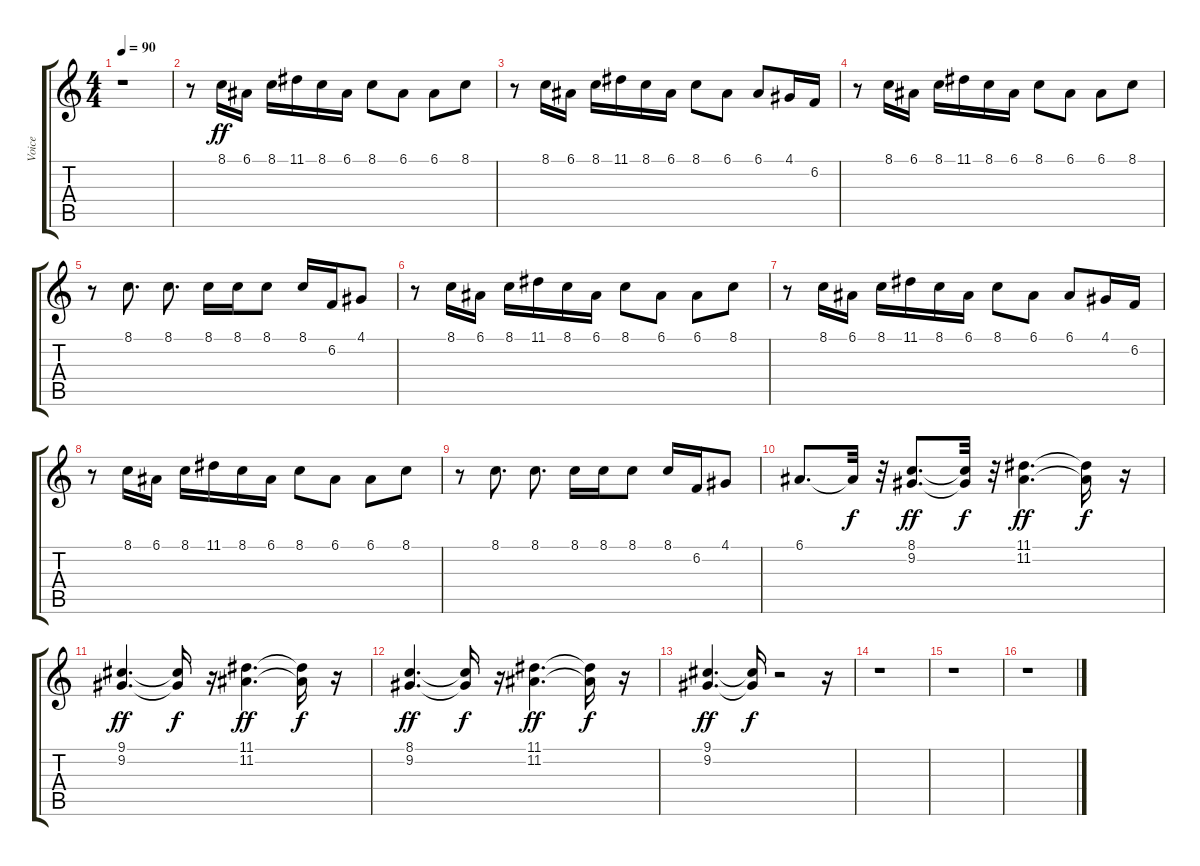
\track ("Voice" "Voice") {instrument voiceoohs}
\staff {score tabs}
\tuning (E4 B3 G3 D3 A2 E2) {hide}
\ts (4 4)
\tempo 90
\clef g2
\ks c
r.1{dy f} |
r.8 8.1.16{dy ff} 6.1.16 8.1.16 11.1.16 8.1.16 6.1.16 8.1.8 6.1.8 6.1.8 8.1.8 |
r.8 8.1.16 6.1.16 8.1.16 11.1.16 8.1.16 6.1.16 8.1.8 6.1.8 6.1.8 4.1.16 6.2.16 |
r.8 8.1.16 6.1.16 8.1.16 11.1.16 8.1.16 6.1.16 8.1.8 6.1.8 6.1.8 8.1.8 |
r.8 8.1.8{d} 8.1.8{d} 8.1.16 8.1.16 8.1.8 8.1.16 6.2.16 4.1.8 |
r.8 8.1.16 6.1.16 8.1.16 11.1.16 8.1.16 6.1.16 8.1.8 6.1.8 6.1.8 8.1.8 |
r.8 8.1.16 6.1.16 8.1.16 11.1.16 8.1.16 6.1.16 8.1.8 6.1.8 6.1.8 4.1.16 6.2.16 |
r.8 8.1.16 6.1.16 8.1.16 11.1.16 8.1.16 6.1.16 8.1.8 6.1.8 6.1.8 8.1.8 |
r.8 8.1.8{d} 8.1.8{d} 8.1.16 8.1.16 8.1.8 8.1.16 6.2.16 4.1.8 |
6.1.8{d} 6.1{t}.32{dy f} r.32 (8.1 9.2).8{d dy ff} (8.1{t} 9.2{t}).32{dy f} r.32 (11.1 11.2).4{d dy ff} (11.1{t} 11.2{t}).16{dy f} r.16 |
(9.1 9.2).4{d dy ff} (9.1{t} 9.2{t}).16{dy f} r.16 (11.1 11.2).4{d dy ff} (11.1{t} 11.2{t}).16{dy f} r.16 |
(8.1 9.2).4{d dy ff} (8.1{t} 9.2{t}).16{dy f} r.16 (11.1 11.2).4{d dy ff} (11.1{t} 11.2{t}).16{dy f} r.16 |
(9.1 9.2).4{d dy ff} (9.1{t} 9.2{t}).16{dy f} r.2 r.16 |
r.1 |
r.1 |
r.1
